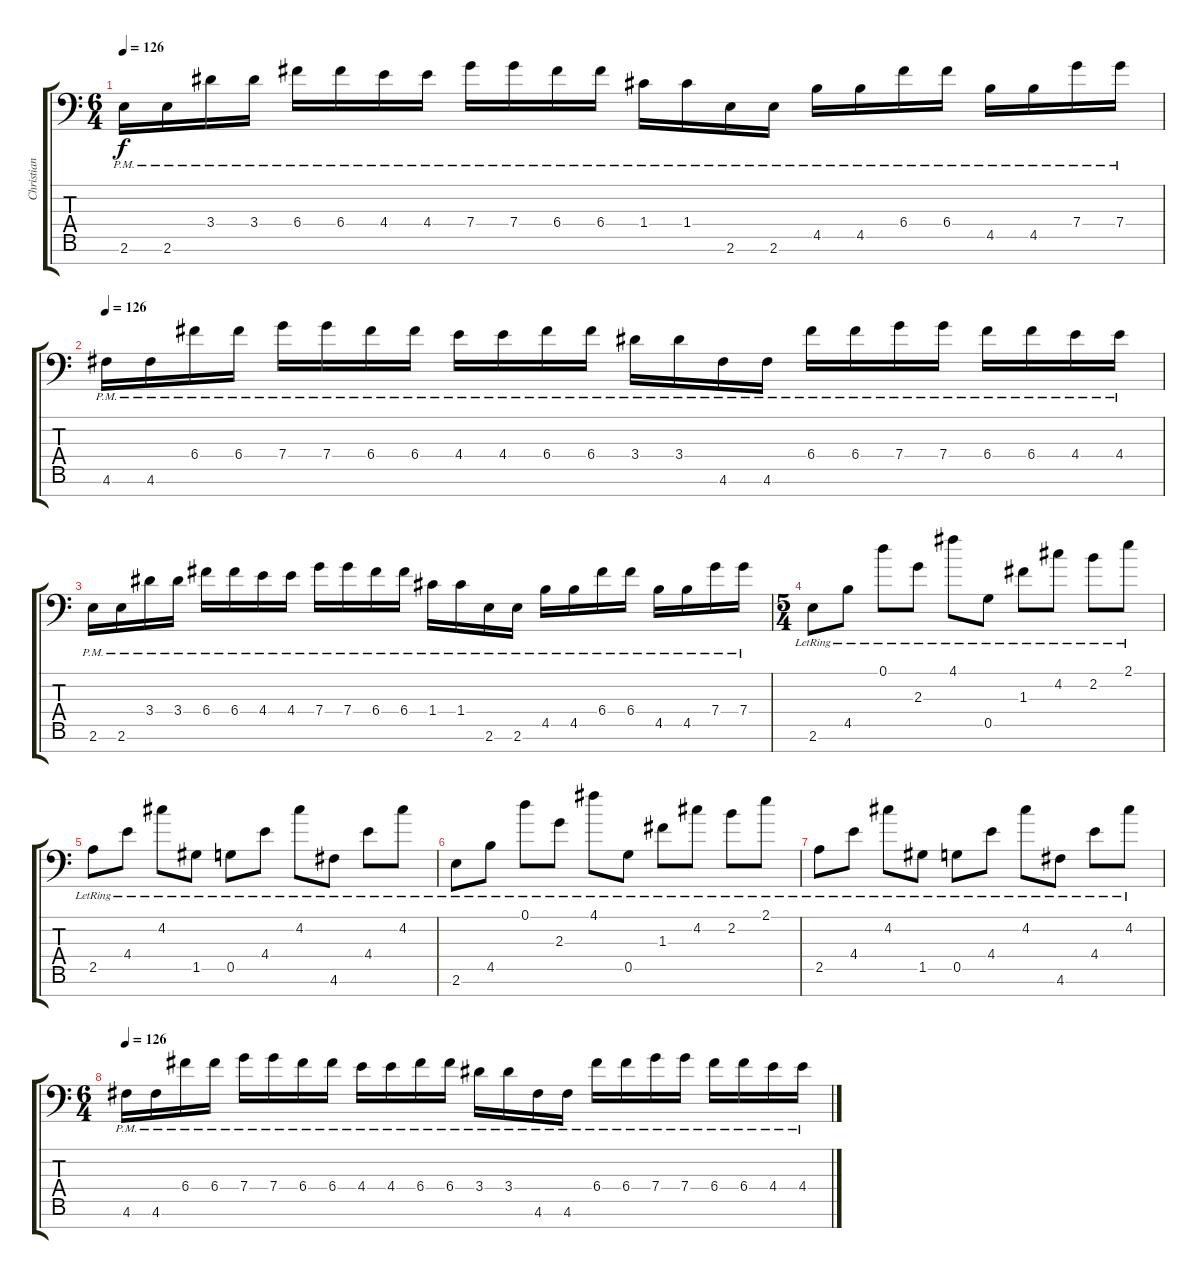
\track ("Christian Muenzner" "Christian ") {instrument distortionguitar}
\staff {score tabs}
\tuning (D4 A3 F3 C3 G2 D2 A1) {hide}
\ts (6 4)
\tempo 126
\clef f4
\ks c
2.6{pm}.16{dy f} 2.6{pm}.16 3.4{pm}.16 3.4{pm}.16 6.4{pm}.16 6.4{pm}.16 4.4{pm}.16 4.4{pm}.16 7.4{pm}.16 7.4{pm}.16 6.4{pm}.16 6.4{pm}.16 1.4{pm}.16 1.4{pm}.16 2.6{pm}.16 2.6{pm}.16 4.5{pm}.16 4.5{pm}.16 6.4{pm}.16 6.4{pm}.16 4.5{pm}.16 4.5{pm}.16 7.4{pm}.16 7.4{pm}.16 |
\tempo 126
4.6{pm}.16 4.6{pm}.16 6.4{pm}.16 6.4{pm}.16 7.4{pm}.16 7.4{pm}.16 6.4{pm}.16 6.4{pm}.16 4.4{pm}.16 4.4{pm}.16 6.4{pm}.16 6.4{pm}.16 3.4{pm}.16 3.4{pm}.16 4.6{pm}.16 4.6{pm}.16 6.4{pm}.16 6.4{pm}.16 7.4{pm}.16 7.4{pm}.16 6.4{pm}.16 6.4{pm}.16 4.4{pm}.16 4.4{pm}.16 |
2.6{pm}.16 2.6{pm}.16 3.4{pm}.16 3.4{pm}.16 6.4{pm}.16 6.4{pm}.16 4.4{pm}.16 4.4{pm}.16 7.4{pm}.16 7.4{pm}.16 6.4{pm}.16 6.4{pm}.16 1.4{pm}.16 1.4{pm}.16 2.6{pm}.16 2.6{pm}.16 4.5{pm}.16 4.5{pm}.16 6.4{pm}.16 6.4{pm}.16 4.5{pm}.16 4.5{pm}.16 7.4{pm}.16 7.4{pm}.16 |
\ts (5 4)
2.6{lr}.8{volume 6 instrument electricguitarclean} 4.5{lr}.8 0.1{lr}.8 2.3{lr}.8 4.1{lr}.8 0.5{lr}.8 1.3{lr}.8 4.2{lr}.8 2.2{lr}.8 2.1{lr}.8 |
2.5{lr}.8 4.4{lr}.8 4.2{lr}.8 1.5{lr}.8 0.5{lr}.8 4.4{lr}.8 4.2{lr}.8 4.6{lr}.8 4.4{lr}.8 4.2{lr}.8 |
2.6{lr}.8 4.5{lr}.8 0.1{lr}.8 2.3{lr}.8 4.1{lr}.8 0.5{lr}.8 1.3{lr}.8 4.2{lr}.8 2.2{lr}.8 2.1{lr}.8 |
2.5{lr}.8 4.4{lr}.8 4.2{lr}.8 1.5{lr}.8 0.5{lr}.8 4.4{lr}.8 4.2{lr}.8 4.6{lr}.8 4.4{lr}.8 4.2{lr}.8 |
\ts (6 4)
\tempo 126
4.6{pm}.16{volume 5 instrument distortionguitar} 4.6{pm}.16 6.4{pm}.16 6.4{pm}.16 7.4{pm}.16 7.4{pm}.16 6.4{pm}.16 6.4{pm}.16 4.4{pm}.16 4.4{pm}.16 6.4{pm}.16 6.4{pm}.16 3.4{pm}.16 3.4{pm}.16 4.6{pm}.16 4.6{pm}.16 6.4{pm}.16 6.4{pm}.16 7.4{pm}.16 7.4{pm}.16 6.4{pm}.16 6.4{pm}.16 4.4{pm}.16 4.4{pm}.16
